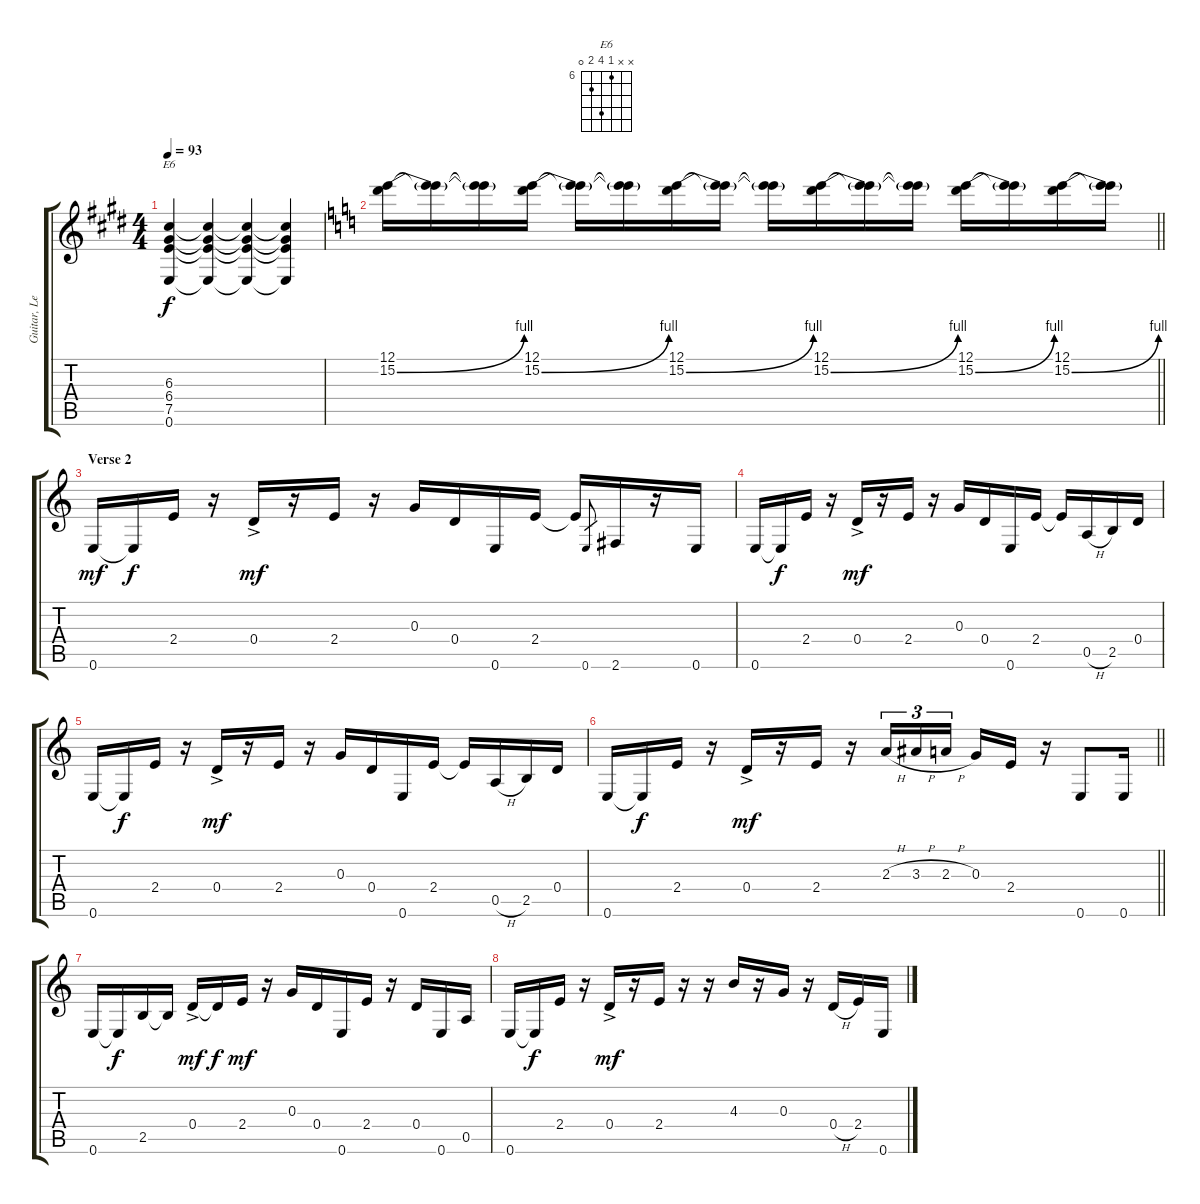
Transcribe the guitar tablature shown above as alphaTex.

\track ("Guitar, Lead" "Guitar, Le") {instrument overdrivenguitar}
\staff {score tabs}
\tuning (E4 B3 G3 D3 A2 E2) {hide}
\chord ("E6" x x 6 9 7 0) {firstfret 6}
\ts (4 4)
\tempo 93
\clef g2
\ks e
(6.3 6.4 7.5 0.6).4{ch "E6" dy f} (6.3{t} 6.4{t} 7.5{t} 0.6{t}).4 (6.3{t} 6.4{t} 7.5{t} 0.6{t}).4 (6.3{t} 6.4{t} 7.5{t} 0.6{t}).4 |
\barLineRight lightlight
\ks c
(12.1 15.2{be (bend 0 0 60 4)}).16 (12.1{t} 15.2{t}).16 (12.1{t} 15.2{t}).16 (12.1 15.2{be (bend 0 0 60 4)}).16 (12.1{t} 15.2{t}).16 (12.1{t} 15.2{t}).16 (12.1 15.2{be (bend 0 0 60 4)}).16 (12.1{t} 15.2{t}).16 (12.1{t} 15.2{t}).16 (12.1 15.2{be (bend 0 0 60 4)}).16 (12.1{t} 15.2{t}).16 (12.1{t} 15.2{t}).16 (12.1 15.2{be (bend 0 0 60 4)}).16 (12.1{t} 15.2{t}).16 (12.1 15.2{be (bend 0 0 60 4)}).16 (12.1{t} 15.2{t}).16 |
\section ("" "Verse 2")
0.6.16{dy mf} 0.6{t}.16{dy f} 2.4.16 r.16 0.4{ac}.16{dy mf} r.16 2.4.16 r.16 0.3.16 0.4.16 0.6.16 2.4.16 2.4{t}.16 0.6.8{gr} 2.6.16 r.16 0.6.16 |
0.6.16 0.6{t}.16{dy f} 2.4.16 r.16 0.4{ac}.16{dy mf} r.16 2.4.16 r.16 0.3.16 0.4.16 0.6.16 2.4.16 2.4{t}.16 0.5{h}.16 2.5.16 0.4.16 |
0.6.16 0.6{t}.16{dy f} 2.4.16 r.16 0.4{ac}.16{dy mf} r.16 2.4.16 r.16 0.3.16 0.4.16 0.6.16 2.4.16 2.4{t}.16 0.5{h}.16 2.5.16 0.4.16 |
\barLineRight lightlight
0.6.16 0.6{t}.16{dy f} 2.4.16 r.16 0.4{ac}.16{dy mf} r.16 2.4.16 r.16 2.3{h}.16{tu (3 2)} 3.3{h}.16{tu (3 2)} 2.3{h}.16{tu (3 2) beam splitsecondary} 0.3.16 2.4.16 r.16 0.6.8 0.6.16 |
0.6.16 0.6{t}.16{dy f} 2.5.16 2.5{t}.16 0.4{ac}.16{dy mf} 0.4{t}.16{dy f} 2.4.16{dy mf} r.16 0.3.16 0.4.16 0.6.16 2.4.16 r.16 0.4.16 0.6.16 0.5.16 |
0.6.16 0.6{t}.16{dy f} 2.4.16 r.16 0.4{ac}.16{dy mf} r.16 2.4.16 r.16 r.16 4.3.16 r.16 0.3.16 r.16 0.4{h}.16 2.4.16 0.6.16
